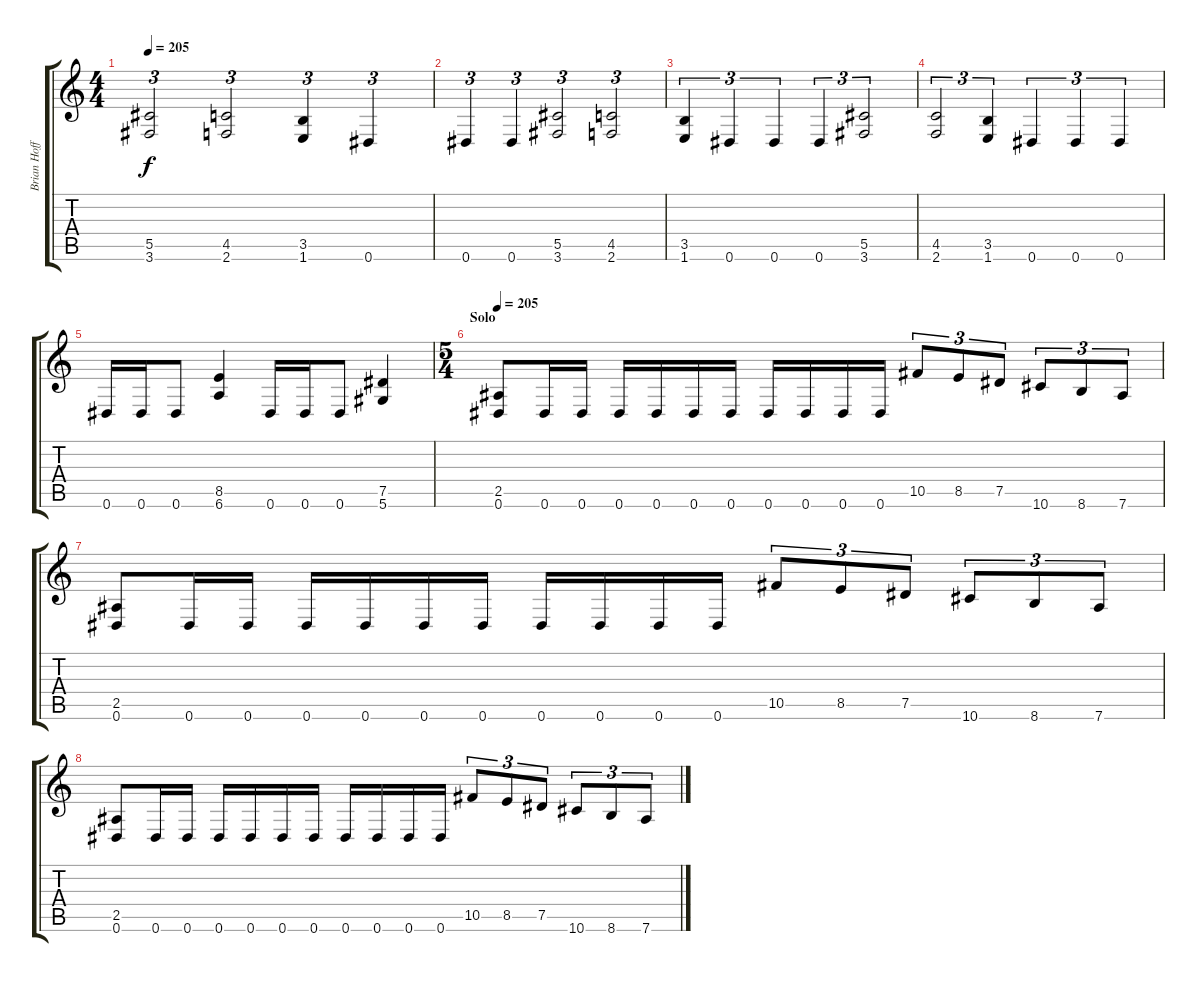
\track ("Brian Hoffman" "Brian Hoff") {instrument distortionguitar}
\staff {score tabs}
\tuning (Eb4 Bb3 Gb3 Db3 Ab2 Eb2) {hide}
\ts (4 4)
\tempo 205
\clef g2
\ks c
(5.5 3.6).2{tu (3 2) dy f} (4.5 2.6).2{tu (3 2)} (3.5 1.6).4{tu (3 2)} 0.6.4{tu (3 2)} |
0.6.4{tu (3 2)} 0.6.4{tu (3 2)} (5.5 3.6).2{tu (3 2)} (4.5 2.6).2{tu (3 2)} |
(3.5 1.6).4{tu (3 2)} 0.6.4{tu (3 2)} 0.6.4{tu (3 2)} 0.6.4{tu (3 2)} (5.5 3.6).2{tu (3 2)} |
(4.5 2.6).2{tu (3 2)} (3.5 1.6).4{tu (3 2)} 0.6.4{tu (3 2)} 0.6.4{tu (3 2)} 0.6.4{tu (3 2)} |
0.6.16 0.6.16 0.6.8 (8.5 6.6).4 0.6.16 0.6.16 0.6.8 (7.5 5.6).4 |
\ts (5 4)
\section ("" "Solo")
\tempo 205
(2.5 0.6).8 0.6.16 0.6.16 0.6.16 0.6.16 0.6.16 0.6.16 0.6.16 0.6.16 0.6.16 0.6.16 10.5.8{tu (3 2)} 8.5.8{tu (3 2)} 7.5.8{tu (3 2)} 10.6.8{tu (3 2)} 8.6.8{tu (3 2)} 7.6.8{tu (3 2)} |
(2.5 0.6).8 0.6.16 0.6.16 0.6.16 0.6.16 0.6.16 0.6.16 0.6.16 0.6.16 0.6.16 0.6.16 10.5.8{tu (3 2)} 8.5.8{tu (3 2)} 7.5.8{tu (3 2)} 10.6.8{tu (3 2)} 8.6.8{tu (3 2)} 7.6.8{tu (3 2)} |
(2.5 0.6).8 0.6.16 0.6.16 0.6.16 0.6.16 0.6.16 0.6.16 0.6.16 0.6.16 0.6.16 0.6.16 10.5.8{tu (3 2)} 8.5.8{tu (3 2)} 7.5.8{tu (3 2)} 10.6.8{tu (3 2)} 8.6.8{tu (3 2)} 7.6.8{tu (3 2)}
